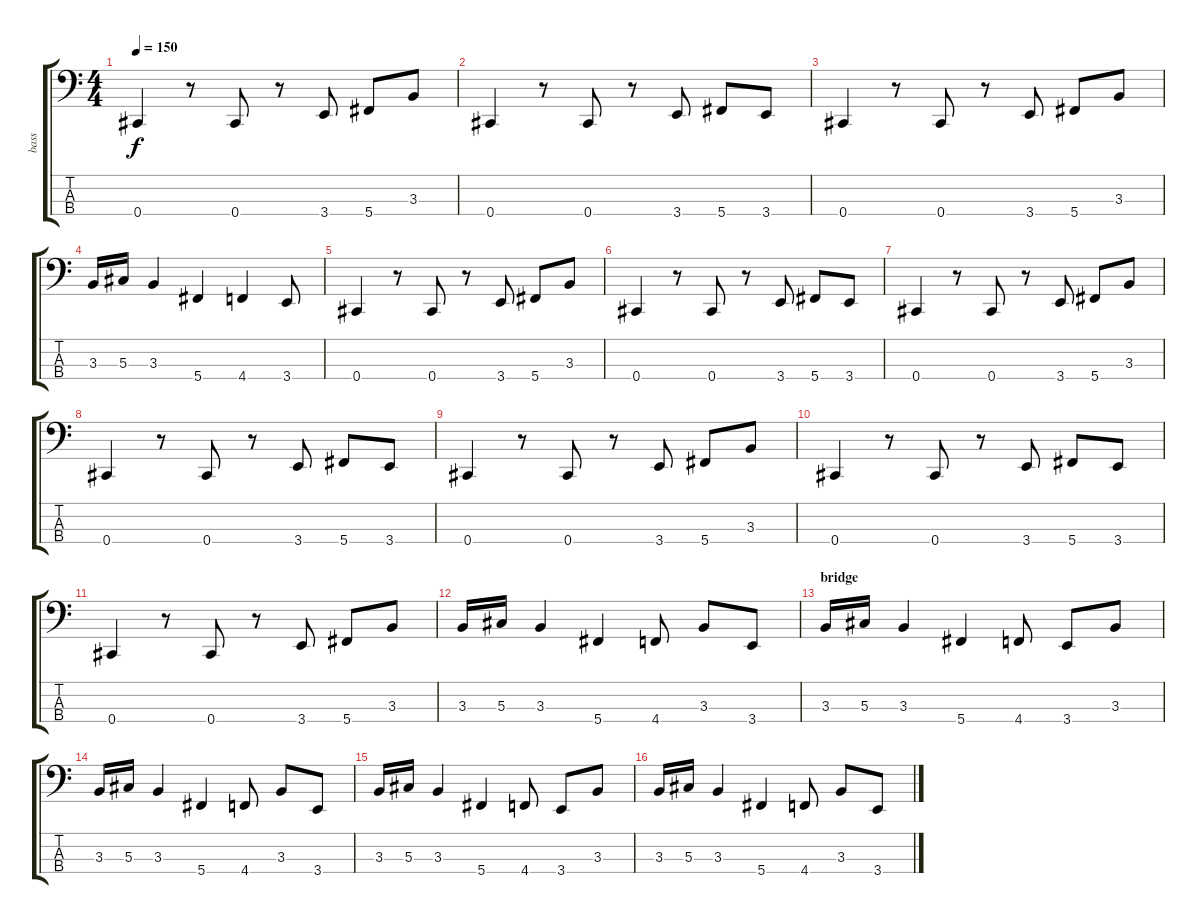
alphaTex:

\track ("bass" "bass") {instrument electricbassfinger}
\staff {score tabs}
\tuning (Gb2 Db2 Ab1 Db1) {hide}
\ts (4 4)
\tempo 150
\clef f4
\ks c
0.4.4{dy f} r.8 0.4.8 r.8 3.4.8 5.4.8 3.3.8 |
0.4.4 r.8 0.4.8 r.8 3.4.8 5.4.8 3.4.8 |
0.4.4 r.8 0.4.8 r.8 3.4.8 5.4.8 3.3.8 |
3.3.16 5.3.16 3.3.4 5.4.4 4.4.4 3.4.8 |
0.4.4 r.8 0.4.8 r.8 3.4.8 5.4.8 3.3.8 |
0.4.4 r.8 0.4.8 r.8 3.4.8 5.4.8 3.4.8 |
0.4.4 r.8 0.4.8 r.8 3.4.8 5.4.8 3.3.8 |
0.4.4 r.8 0.4.8 r.8 3.4.8 5.4.8 3.4.8 |
0.4.4 r.8 0.4.8 r.8 3.4.8 5.4.8 3.3.8 |
0.4.4 r.8 0.4.8 r.8 3.4.8 5.4.8 3.4.8 |
0.4.4 r.8 0.4.8 r.8 3.4.8 5.4.8 3.3.8 |
3.3.16 5.3.16 3.3.4 5.4.4 4.4.8 3.3.8 3.4.8 |
\section ("" "bridge")
3.3.16 5.3.16 3.3.4 5.4.4 4.4.8 3.4.8 3.3.8 |
3.3.16 5.3.16 3.3.4 5.4.4 4.4.8 3.3.8 3.4.8 |
3.3.16 5.3.16 3.3.4 5.4.4 4.4.8 3.4.8 3.3.8 |
3.3.16 5.3.16 3.3.4 5.4.4 4.4.8 3.3.8 3.4.8
